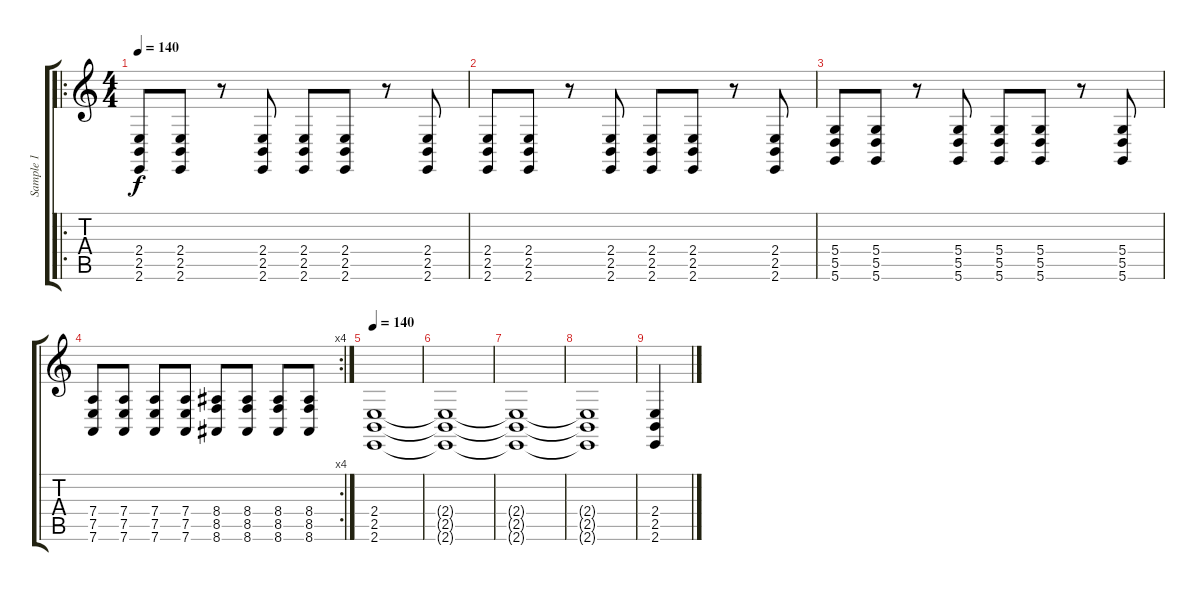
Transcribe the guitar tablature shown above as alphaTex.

\track ("Sample 1" "Sample 1") {instrument synthstrings1}
\staff {score tabs}
\tuning (E4 B3 G3 D3 A2 D2) {hide}
\ro
\ts (4 4)
\tempo 140
\clef g2
\ks c
(2.4 2.5 2.6).8{dy f} (2.4 2.5 2.6).8 r.8 (2.4 2.5 2.6).8 (2.4 2.5 2.6).8 (2.4 2.5 2.6).8 r.8 (2.4 2.5 2.6).8 |
(2.4 2.5 2.6).8 (2.4 2.5 2.6).8 r.8 (2.4 2.5 2.6).8 (2.4 2.5 2.6).8 (2.4 2.5 2.6).8 r.8 (2.4 2.5 2.6).8 |
(5.4 5.5 5.6).8 (5.4 5.5 5.6).8 r.8 (5.4 5.5 5.6).8 (5.4 5.5 5.6).8 (5.4 5.5 5.6).8 r.8 (5.4 5.5 5.6).8 |
\rc 4
(7.4 7.5 7.6).8 (7.4 7.5 7.6).8 (7.4 7.5 7.6).8 (7.4 7.5 7.6).8 (8.4 8.5 8.6).8 (8.4 8.5 8.6).8 (8.4 8.5 8.6).8 (8.4 8.5 8.6).8 |
\tempo 140
(2.4 2.5 2.6).1 |
(2.4{t} 2.5{t} 2.6{t}).1 |
(2.4{t} 2.5{t} 2.6{t}).1 |
(2.4{t} 2.5{t} 2.6{t}).1 |
(2.4 2.5 2.6).4
